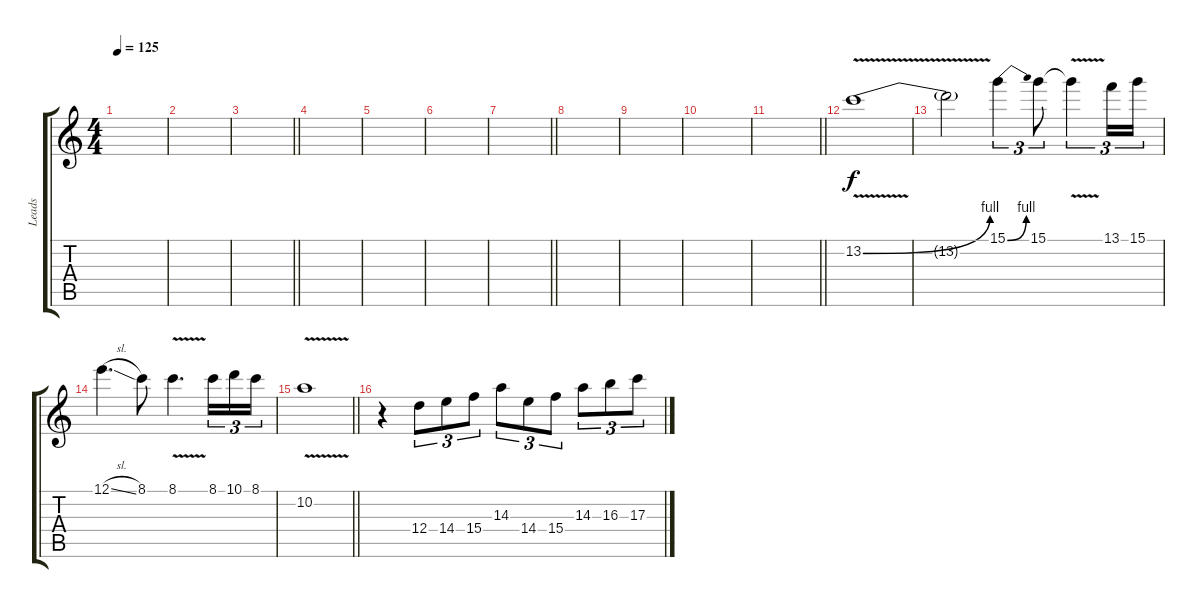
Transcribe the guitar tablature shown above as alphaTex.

\track ("Leads" "Leads") {instrument overdrivenguitar}
\staff {score tabs}
\tuning (E4 B3 G3 D3 A2 D2) {hide}
\ts (4 4)
\tempo 125
\clef g2
\ks c
|
|
\barLineRight lightlight
|
|
|
|
\barLineRight lightlight
|
|
|
|
\barLineRight lightlight
|
\section ("" "")
13.2{be (bend 0 0 60 4) v}.1{volume 16 instrument overdrivenguitar} |
13.2{t}.2 15.1{be (bend 0 0 60 4)}.4{tu (3 2)} 15.1.8{tu (3 2)} 15.1{v t}.4{tu (3 2)} 13.1.16{tu (3 2)} 15.1.16{tu (3 2)} |
12.1{sl}.4{d} 8.1.8 8.1{v}.4{d} 8.1.16{tu (3 2)} 10.1.16{tu (3 2)} 8.1.16{tu (3 2)} |
\barLineRight lightlight
10.2{v}.1 |
r.4 12.4.8{tu (3 2)} 14.4.8{tu (3 2)} 15.4.8{tu (3 2)} 14.3.8{tu (3 2)} 14.4.8{tu (3 2)} 15.4.8{tu (3 2)} 14.3.8{tu (3 2)} 16.3.8{tu (3 2)} 17.3.8{tu (3 2)}
